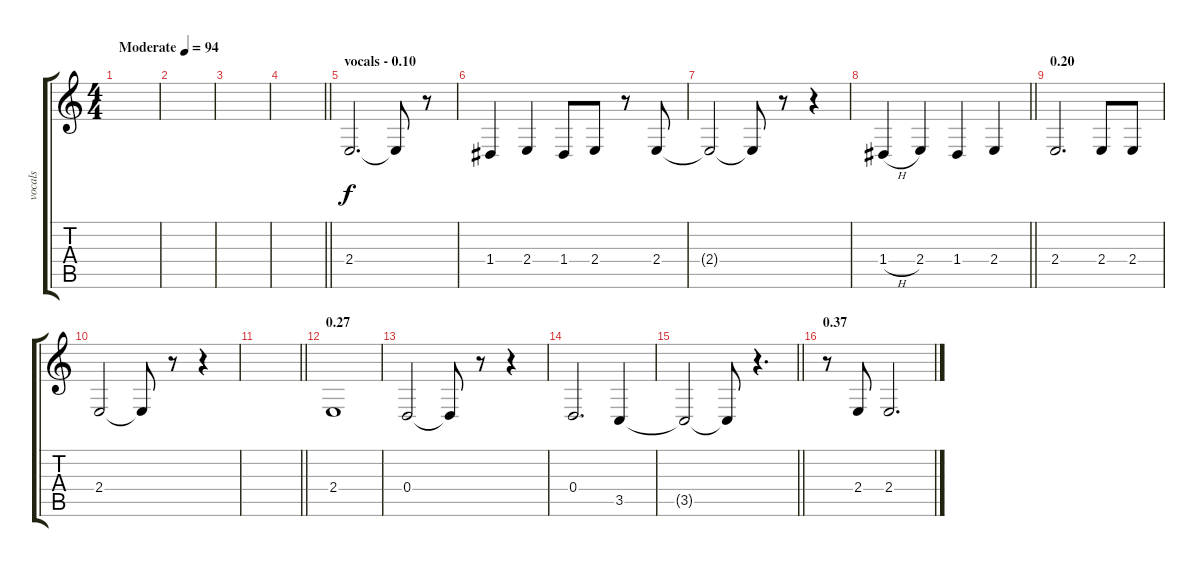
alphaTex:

\track ("vocals" "vocals") {instrument clarinet}
\staff {score tabs}
\tuning (E4 B3 G3 D3 A2 E2) {hide}
\ts (4 4)
\tempo (94 "Moderate")
\clef g2
\ks c
|
|
|
\barLineRight lightlight
|
\section ("" "vocals - 0.10")
2.4.2{d} 2.4{t}.8 r.8 |
1.4.4 2.4.4 1.4.8 2.4.8 r.8 2.4.8 |
2.4{t}.2 2.4{t}.8 r.8 r.4 |
\barLineRight lightlight
1.4{h}.4 2.4.4 1.4.4 2.4.4 |
\section ("" "0.20")
2.4.2{d} 2.4.8 2.4.8 |
2.4.2 2.4{t}.8 r.8 r.4 |
\barLineRight lightlight
|
\section ("" "0.27")
2.4.1 |
0.4.2 0.4{t}.8 r.8 r.4 |
0.4.2{d} 3.5.4 |
\barLineRight lightlight
3.5{t}.2 3.5{t}.8 r.4{d} |
\section ("" "0.37")
r.8 2.4.8 2.4.2{d}
